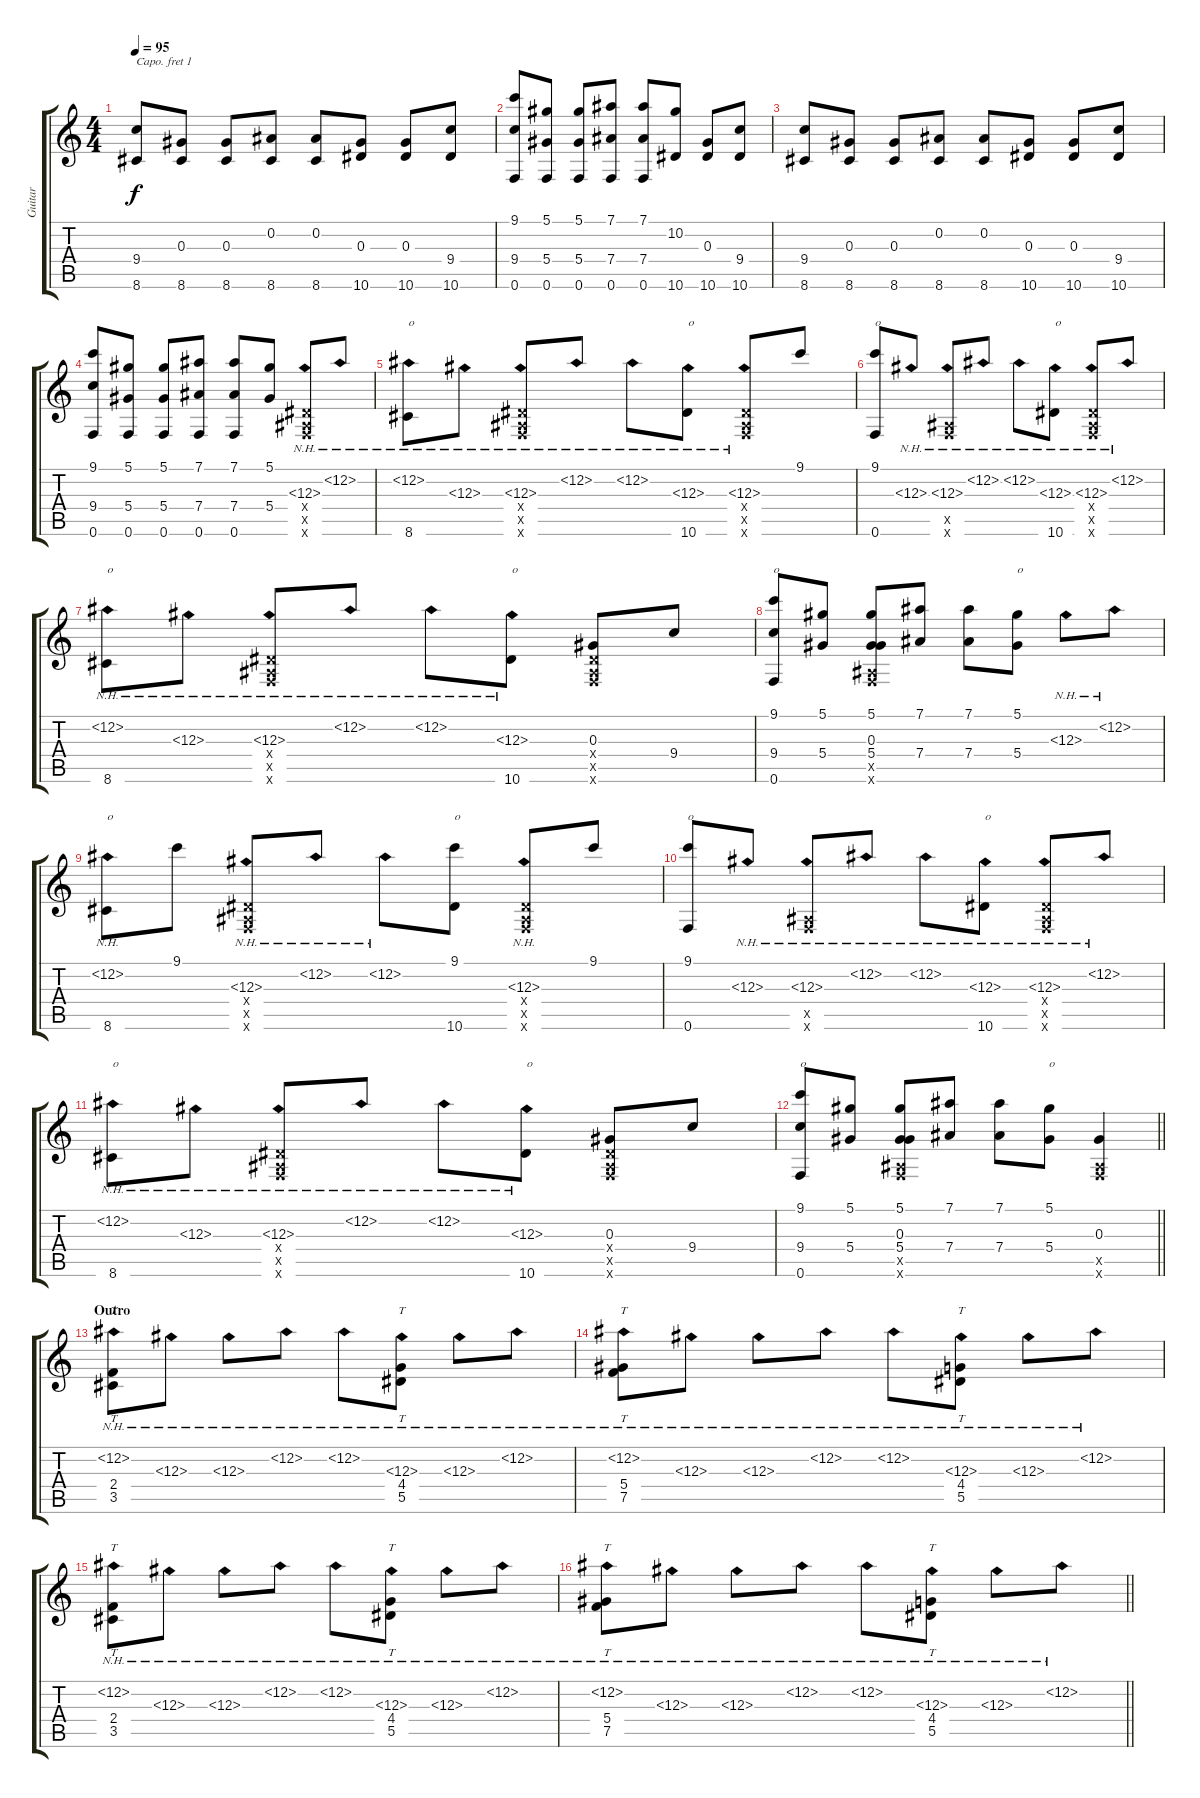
\track ("Guitar" "Guitar") {instrument acousticguitarsteel}
\staff {score tabs}
\capo 1
\tuning (D4 A3 G3 D3 A2 E2) {hide}
\ts (4 4)
\tempo 95
\clef g2
\ks c
(9.4 8.6).8{dy f} (0.3 8.6).8 (0.3 8.6).8 (0.2 8.6).8 (0.2 8.6).8 (0.3 10.6).8 (0.3 10.6).8 (9.4 10.6).8 |
(9.1 9.4 0.6).8 (5.1 5.4 0.6).8 (5.1 5.4 0.6).8 (7.1 7.4 0.6).8 (7.1 7.4 0.6).8 (10.2 10.6).8 (0.3 10.6).8 (9.4 10.6).8 |
(9.4 8.6).8 (0.3 8.6).8 (0.3 8.6).8 (0.2 8.6).8 (0.2 8.6).8 (0.3 10.6).8 (0.3 10.6).8 (9.4 10.6).8 |
(9.1 9.4 0.6).8 (5.1 5.4 0.6).8 (5.1 5.4 0.6).8 (7.1 7.4 0.6).8 (7.1 7.4 0.6).8 (5.1 5.4).8 (12.3{nh} 0.4{x} 0.5{x} 0.6{x}).8 12.2{nh}.8 |
(12.2{nh} 8.6).8{txt "o"} 12.3{nh}.8 (12.3{nh} 0.4{x} 0.5{x} 0.6{x}).8 12.2{nh}.8 12.2{nh}.8 (12.3{nh} 10.6).8{txt "o"} (12.3{nh} 0.4{x} 0.5{x} 0.6{x}).8 9.1.8 |
(9.1 0.6).8{txt "o"} 12.3{nh}.8 (12.3{nh} 0.5{x} 0.6{x}).8 12.2{nh}.8 12.2{nh}.8 (12.3{nh} 10.6).8{txt "o"} (12.3{nh} 0.4{x} 0.5{x} 0.6{x}).8 12.2{nh}.8 |
(12.2{nh} 8.6).8{txt "o"} 12.3{nh}.8 (12.3{nh} 0.4{x} 0.5{x} 0.6{x}).8 12.2{nh}.8 12.2{nh}.8 (12.3{nh} 10.6).8{txt "o"} (0.3 0.4{x} 0.5{x} 0.6{x}).8 9.4.8 |
(9.1 9.4 0.6).8{txt "o"} (5.1 5.4).8 (5.1 0.3 5.4 0.5{x} 0.6{x}).8 (7.1 7.4).8 (7.1 7.4).8 (5.1 5.4).8{txt "o"} 12.3{nh}.8 12.2{nh}.8 |
(12.2{nh} 8.6).8{txt "o"} 9.1.8 (12.3{nh} 0.4{x} 0.5{x} 0.6{x}).8 12.2{nh}.8 12.2{nh}.8 (9.1 10.6).8{txt "o"} (12.3{nh} 0.4{x} 0.5{x} 0.6{x}).8 9.1.8 |
(9.1 0.6).8{txt "o"} 12.3{nh}.8 (12.3{nh} 0.5{x} 0.6{x}).8 12.2{nh}.8 12.2{nh}.8 (12.3{nh} 10.6).8{txt "o"} (12.3{nh} 0.4{x} 0.5{x} 0.6{x}).8 12.2{nh}.8 |
(12.2{nh} 8.6).8{txt "o"} 12.3{nh}.8 (12.3{nh} 0.4{x} 0.5{x} 0.6{x}).8 12.2{nh}.8 12.2{nh}.8 (12.3{nh} 10.6).8{txt "o"} (0.3 0.4{x} 0.5{x} 0.6{x}).8 9.4.8 |
\barLineRight lightlight
(9.1 9.4 0.6).8{txt "o"} (5.1 5.4).8 (5.1 0.3 5.4 0.5{x} 0.6{x}).8 (7.1 7.4).8 (7.1 7.4).8 (5.1 5.4).8{txt "o"} (0.3 0.5{x} 0.6{x}).4 |
\section ("" "Outro")
(12.2{nh} 2.4 3.5).8{tt} 12.3{nh}.8 12.3{nh}.8 12.2{nh}.8 12.2{nh}.8 (12.3{nh} 4.4 5.5).8{tt} 12.3{nh}.8 12.2{nh}.8 |
(12.2{nh} 5.4 7.5).8{tt} 12.3{nh}.8 12.3{nh}.8 12.2{nh}.8 12.2{nh}.8 (12.3{nh} 4.4 5.5).8{tt} 12.3{nh}.8 12.2{nh}.8 |
(12.2{nh} 2.4 3.5).8{tt} 12.3{nh}.8 12.3{nh}.8 12.2{nh}.8 12.2{nh}.8 (12.3{nh} 4.4 5.5).8{tt} 12.3{nh}.8 12.2{nh}.8 |
\barLineRight lightlight
(12.2{nh} 5.4 7.5).8{tt} 12.3{nh}.8 12.3{nh}.8 12.2{nh}.8 12.2{nh}.8 (12.3{nh} 4.4 5.5).8{tt} 12.3{nh}.8 12.2{nh}.8
